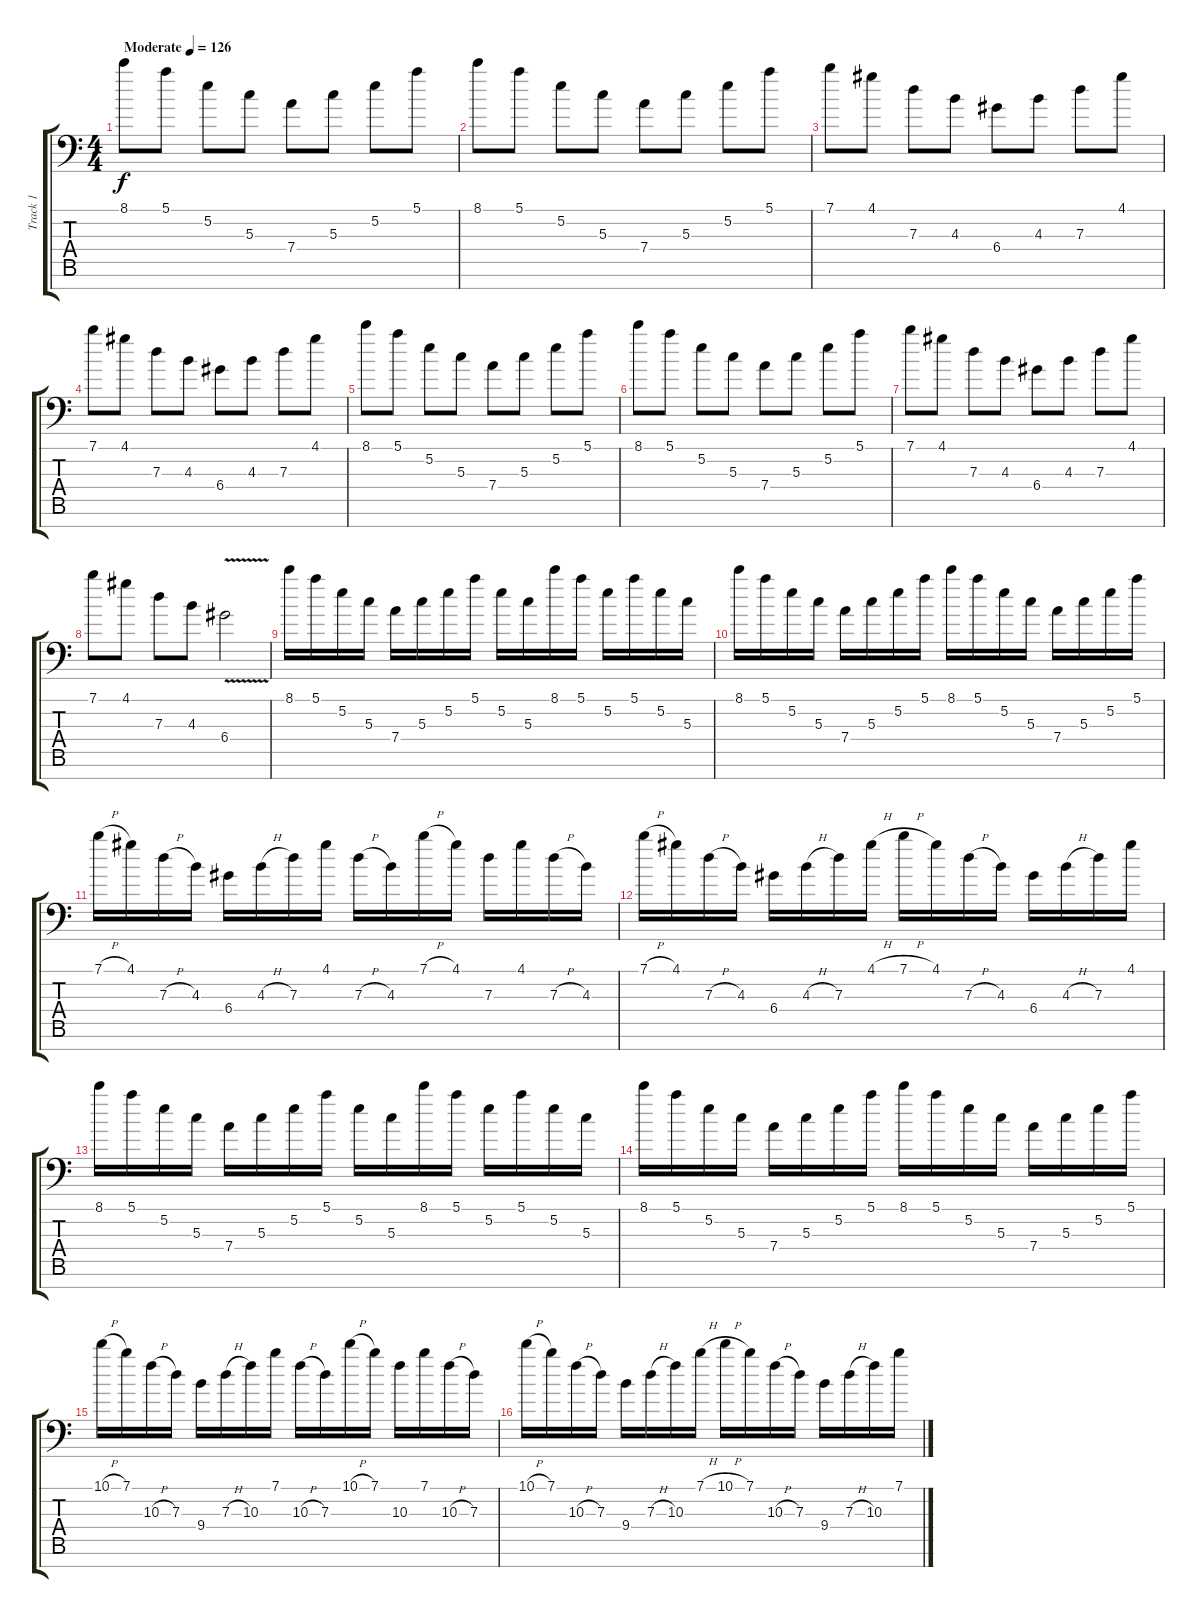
\track ("Track 1" "Track 1") {instrument distortionguitar}
\staff {score tabs}
\tuning (E4 B3 G3 D3 A2 E2 A1) {hide}
\ts (4 4)
\tempo (126 "Moderate")
\clef f4
\ks c
8.1.8{dy f instrument distortionguitar} 5.1.8 5.2.8 5.3.8 7.4.8 5.3.8 5.2.8 5.1.8 |
8.1.8 5.1.8 5.2.8 5.3.8 7.4.8 5.3.8 5.2.8 5.1.8 |
7.1.8 4.1.8 7.3.8 4.3.8 6.4.8 4.3.8 7.3.8 4.1.8 |
7.1.8 4.1.8 7.3.8 4.3.8 6.4.8 4.3.8 7.3.8 4.1.8 |
8.1.8 5.1.8 5.2.8 5.3.8 7.4.8 5.3.8 5.2.8 5.1.8 |
8.1.8 5.1.8 5.2.8 5.3.8 7.4.8 5.3.8 5.2.8 5.1.8 |
7.1.8 4.1.8 7.3.8 4.3.8 6.4.8 4.3.8 7.3.8 4.1.8 |
7.1.8 4.1.8 7.3.8 4.3.8 6.4{v}.2 |
8.1.16 5.1.16 5.2.16 5.3.16 7.4.16 5.3.16 5.2.16 5.1.16 5.2.16 5.3.16 8.1.16 5.1.16 5.2.16 5.1.16 5.2.16 5.3.16 |
8.1.16 5.1.16 5.2.16 5.3.16 7.4.16 5.3.16 5.2.16 5.1.16 8.1.16 5.1.16 5.2.16 5.3.16 7.4.16 5.3.16 5.2.16 5.1.16 |
7.1{h}.16 4.1.16 7.3{h}.16 4.3.16 6.4.16 4.3{h}.16 7.3.16 4.1.16 7.3{h}.16 4.3.16 7.1{h}.16 4.1.16 7.3.16 4.1.16 7.3{h}.16 4.3.16 |
7.1{h}.16 4.1.16 7.3{h}.16 4.3.16 6.4.16 4.3{h}.16 7.3.16 4.1{h}.16 7.1{h}.16 4.1.16 7.3{h}.16 4.3.16 6.4.16 4.3{h}.16 7.3.16 4.1.16 |
8.1.16 5.1.16 5.2.16 5.3.16 7.4.16 5.3.16 5.2.16 5.1.16 5.2.16 5.3.16 8.1.16 5.1.16 5.2.16 5.1.16 5.2.16 5.3.16 |
8.1.16 5.1.16 5.2.16 5.3.16 7.4.16 5.3.16 5.2.16 5.1.16 8.1.16 5.1.16 5.2.16 5.3.16 7.4.16 5.3.16 5.2.16 5.1.16 |
10.1{h}.16 7.1.16 10.3{h}.16 7.3.16 9.4.16 7.3{h}.16 10.3.16 7.1.16 10.3{h}.16 7.3.16 10.1{h}.16 7.1.16 10.3.16 7.1.16 10.3{h}.16 7.3.16 |
10.1{h}.16 7.1.16 10.3{h}.16 7.3.16 9.4.16 7.3{h}.16 10.3.16 7.1{h}.16 10.1{h}.16 7.1.16 10.3{h}.16 7.3.16 9.4.16 7.3{h}.16 10.3.16 7.1.16
